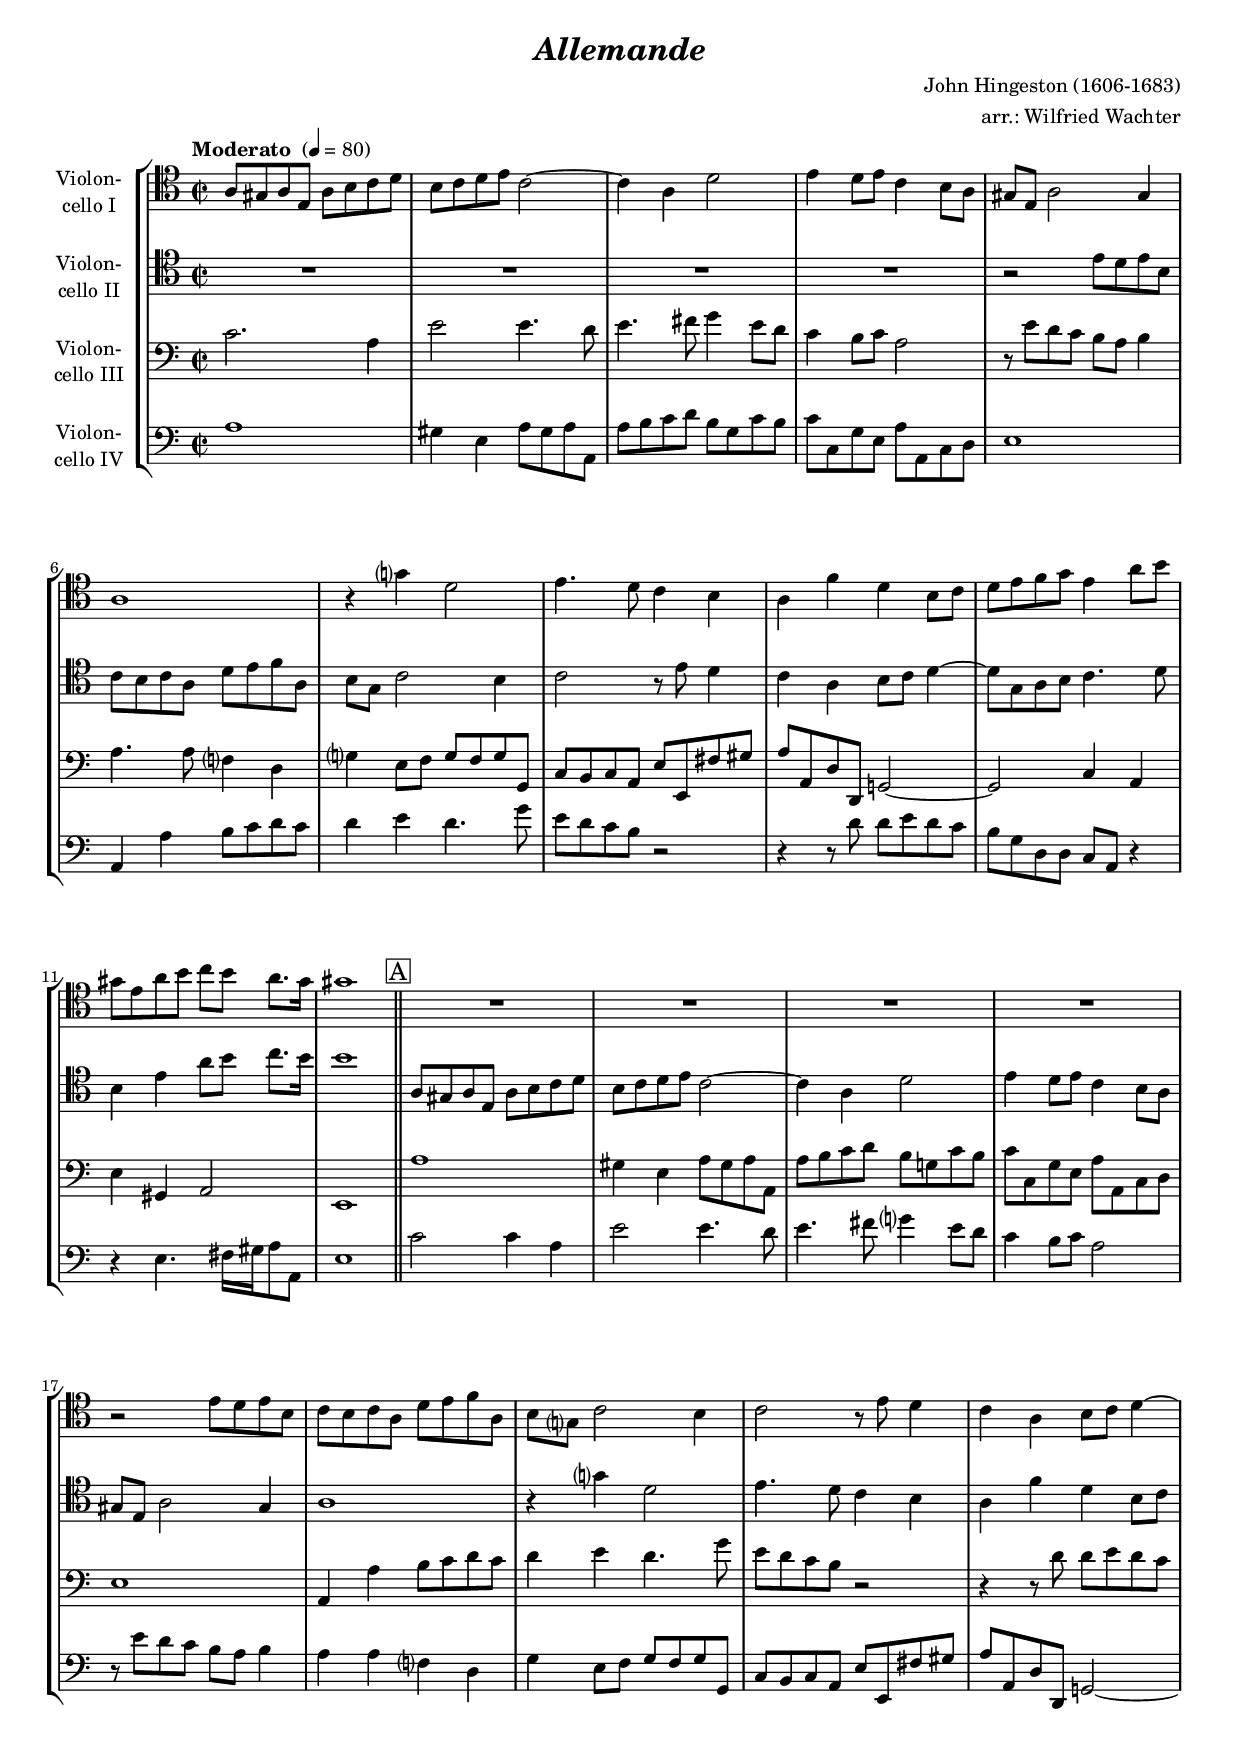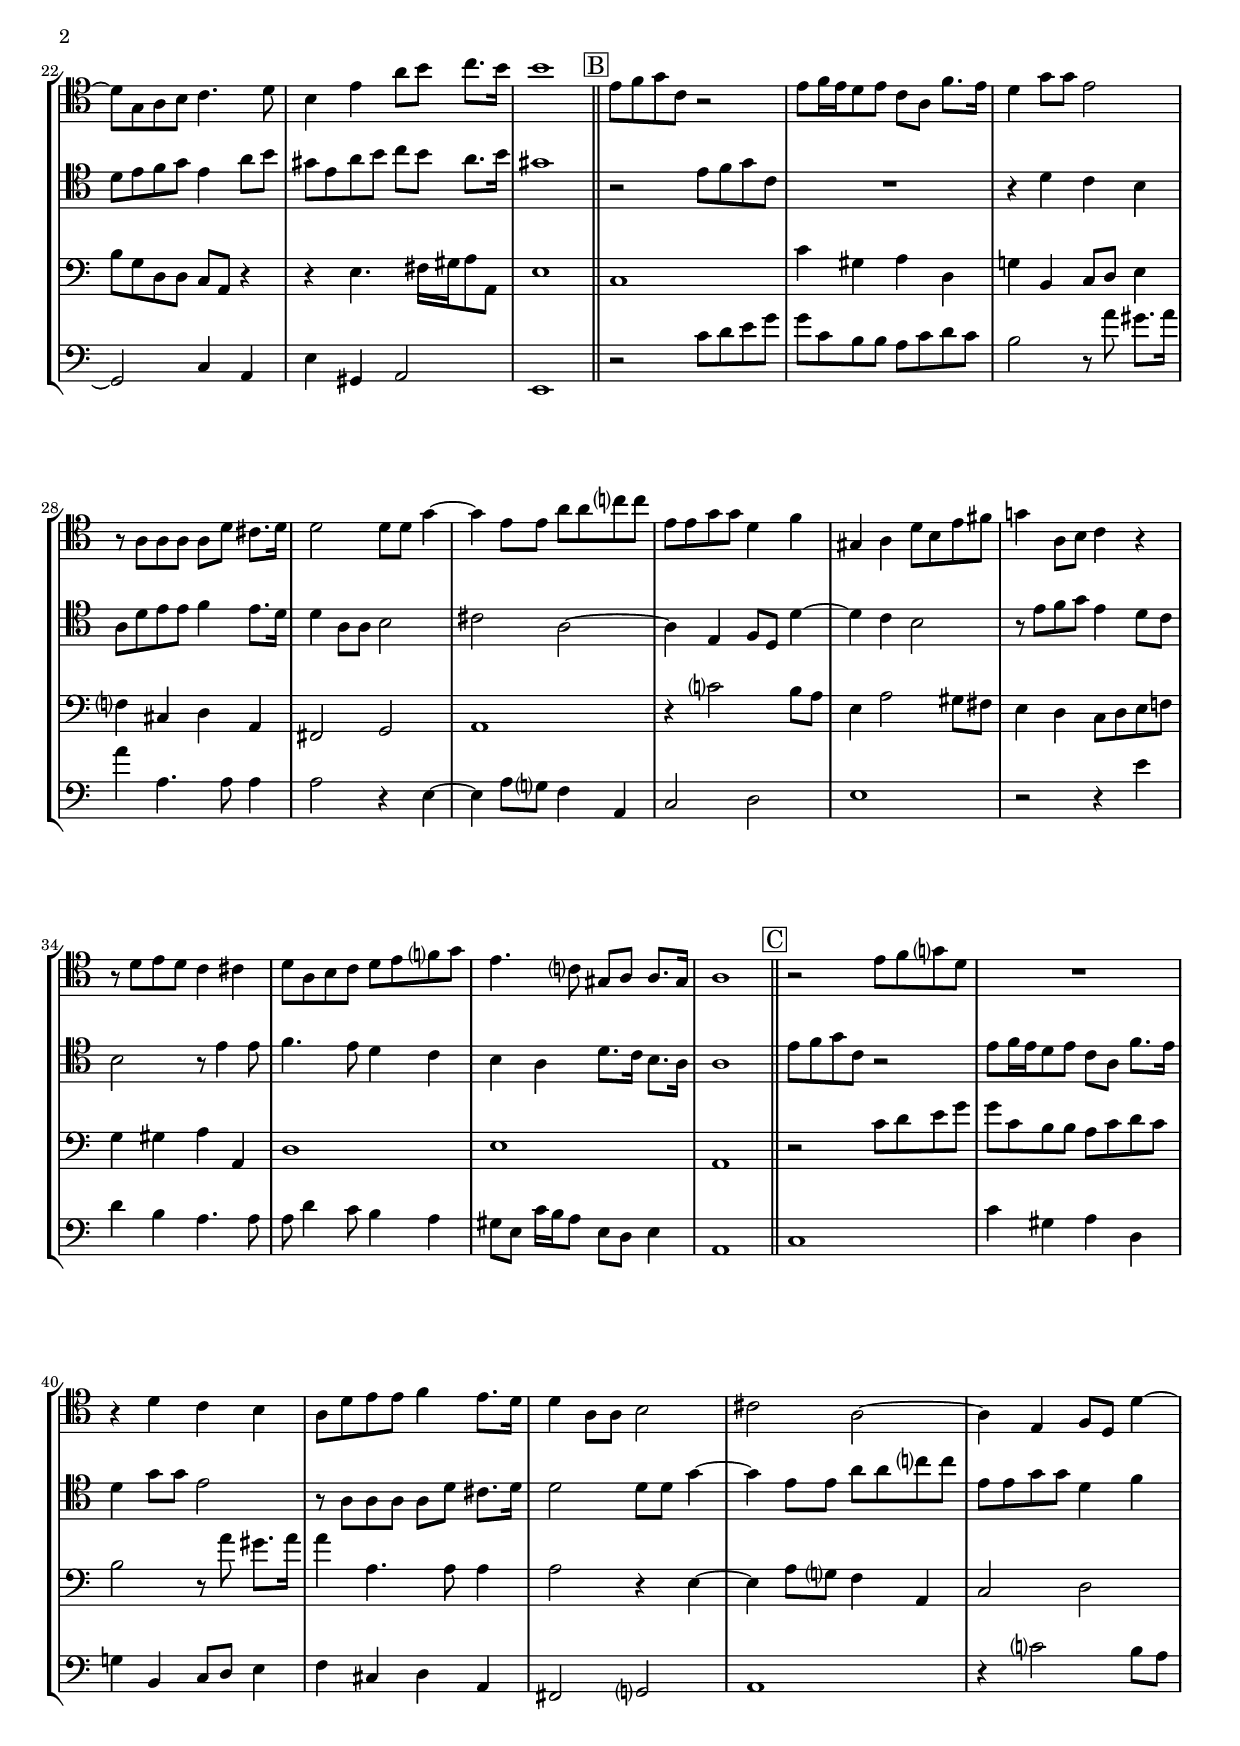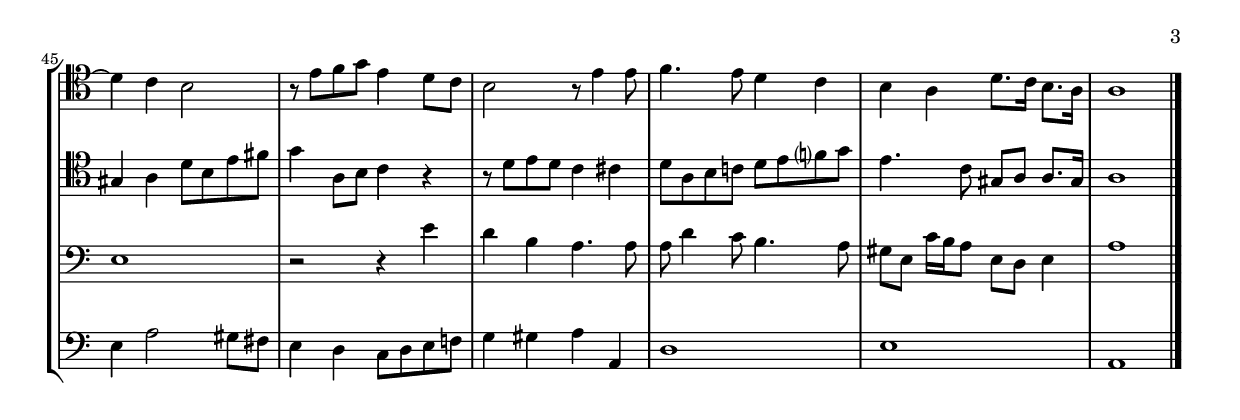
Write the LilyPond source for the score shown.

\version "2.18.2"
\include "deutsch.ly"
  
#(set-global-staff-size 17.25)

\header {
  title     = \markup \bold \italic "Allemande"
  composer  = "John Hingeston (1606-1683)"
  arranger  = "arr.: Wilfried Wachter"
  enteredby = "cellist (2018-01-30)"
%  piece     = ""
}

voiceconsts = {
  \key a \minor
  \time 2/2
  \clef "bass"
%  \numericTimeSignature
  \compressFullBarRests
  % Set default beaming for all staves
% \set Timing.beamExceptions = #'()
% \set Timing.baseMoment     = #(ly:make-moment 1 4)
% \set Timing.beatStructure  = #'(1 1 1)
  \tempo "Moderato " 4=80
}

micl = "clarinet"
mifl = "flute"
miob = "oboe"
mifh = "french horn"
misx = "tenor sax"
mist = "string ensemble 1"
miba = "cello"

boxa = { \bar "||" \mark \markup \box "A" }
boxb = { \bar "||" \mark \markup \box "B" }
boxc = { \bar "||" \mark \markup \box "C" }

va = \relative c' {
  \voiceconsts
  \clef "tenor"

  a8 gis a e a h c d
  h c d e c2~
  c4 a d2
  e4 d8 e c4 h8 a
  gis e a2 gis4
  a1
  r4 g'? d2
  e4. d8 c4 h

  a f' d h8 c
  d e f g e4 a8 h
  gis e a h c h a8.[ gis16]
  gis1 \boxa
  R1*4
  r2 e8 d e h
  c h c a d e f a,

  h g? c2 h4
  c2 r8 e d4
  c a h8 c d4~
  d8 g, a h c4. d8
  h4 e a8 h c8.[ h16]
  h1 \boxb
  e,8 f g c, r2

  e8 f16 e d8 e c a f'8.[ e16]
  d4 g8 g e2
  r8 a, a a a d cis8.[ d16]
  d2 d8 d g4~
  g e8 e a a c? c
  e, e g g d4 f

  gis, a d8 h e fis
  g!4 a,8 h c4 r
  r8 d e d c4 cis
  d8 a h c d e f? g
  e4. c?8 gis a a8.[ gis16]
  a1 \boxc

  r2 e'8 f g? d
  R1
  r4 d c h
  a8 d e e f4 e8.[ d16]
  d4 a8 a h2
  cis a~
  a4 e f8 d d'4~
  d c h2
  r8 e f g e4 d8 c

  h2 r8 e4 e8
  f4. e8 d4 c
  h a d8.[ c16] h8. a16
  a1 \bar "|."
}

vb = \relative c' {
  \voiceconsts
  \clef "tenor"

  R1*4
  r2 e8 d e h
  c h c a d e f a,
  h g c2 h4
  c2 r8 e d4
  c a h8 c d4~
  d8 g, a h c4. d8

  h4 e a8 h c8.[ h16]
  h1 \boxa
  a,8 gis a e a h c d
  h c d e c2~
  c4 a d2
  e4 d8 e c4 h8 a
  gis e a2 gis4
  a1

  r4 g'? d2
  e4. d8 c4 h
  a f' d h8 c
  d e f g e4 a8 h
  gis e a h c h a8.[ h16]
  gis1 \boxb
  r2 e8 f g c,
  R1

  r4 d c h
  a8 d e e f4 e8.[ d16]
  d4 a8 a h2
  cis a~
  a4 e f8 d d'4~
  d c h2
  r8 e f g e4 d8 c
  h2 r8 e4 e8

  f4. e8 d4 c
  h a d8.[ c16] h8. a16
  a1 \boxc
  e'8 f g c, r2
  e8 f16 e d8 e c a f'8.[ e16]
  d4 g8 g e2
  r8 a, a a a d cis8.[ d16]

  d2 d8 d g4~
  g e8 e a a c? c
  e, e g g d4 f
  gis, a d8 h e fis
  g4 a,8 h c4 r
  r8 d e d c4 cis

  d8 a h c! d e f? g
  e4. c8 gis a a8.[ gis16]
  a1 \bar "|."
}

vc = \relative c' {
  \voiceconsts

  c2. a4
  e'2 e4. d8
  e4. fis8 g4 e8 d
  c4 h8 c a2
  r8 e' d c h a h4
  a4. a8 f?4 d
  g? e8 f g f g g,

  c h c a e' e, fis' gis
  a a, d d, g!2~
  g c4 a
  e' gis, a2
  e1 \boxa
  a'
  gis4 e a8 gis a a,
  a' h c d h g! c h

  c c, g' e a a, c d
  e1
  a,4 a' h8 c d c
  d4 e d4. g8
  e d c h r2
  r4 r8 d d e d c

  h g d d c a r4
  r e'4. fis16 gis a8 a,
  e'1 \boxb
  c
  c'4 gis a d,
  g! h, c8 d e4
  f? cis d a
  fis2 g
  a1

  r4 c'?2 h8 a
  e4 a2 gis8 fis
  e4 d c8 d e f!
  g4 gis a a,
  d1
  e
  a, \boxc
  r2 c'8 d e g

  g c, h h a c d c
  h2 r8 a' gis8.[ a16]
  a4 a,4. a8 a4
  a2 r4 e~
  e a8 g? f4 a,
  c2 d
  e1
  r2 r4 e'

  d h a4. a8
  a d4 c8 h4. a8
  gis e c'16[ h a8] e d e4
  a1 \bar "|."
}

vd = \relative c' {
  \voiceconsts

  a1
  gis4 e a8 gis a a,
  a' h c d h g c h
  c c, g' e a a, c d
  e1
  a,4 a' h8 c d c
  d4 e d4. g8

  e d c h r2
  r4 r8 d d e d c
  h g d d c a r4
  r e'4. fis16 gis a8 a,
  e'1 \boxa
  c'2 c4 a
  e'2 e4. d8

  e4. fis8 g?4 e8 d
  c4 h8 c a2
  r8 e' d c h a h4
  a a f? d
  g e8 f g f g g,
  c h c a e' e, fis' gis

  a a, d d, g!2~
  g c4 a e' gis, a2
  e1 \boxb
  r2 c''8 d e g
  g c, h h a c d c
  h2 r8 a' gis8.[ a16]

  a4 a,4. a8 a4
  a2 r4 e~
  e a8 g? f4 a,
  c2 d
  e1
  r2 r4 e'
  d h a4. a8
  a d4 c8 h4 a
  gis8 e c'16[ h a8] e d e4

  a,1 \boxc
  c
  c'4 gis a d,
  g! h, c8 d e4
  f cis d a
  fis2 g?
  a1
  r4 c'?2 h8 a
  e4 a2 gis8 fis

  e4 d c8 d e f!
  g4 gis a a,
  d1
  e
  a, \bar "|."
}


music = \new StaffGroup <<
      \new Staff {
	\set Staff.midiInstrument = \miba
	\set Staff.instrumentName = \markup \center-column { "Violon-" "cello I" }
	\transpose a a { \va }
      }

      \new Staff {
	\set Staff.midiInstrument = \miba
	\set Staff.instrumentName = \markup \center-column { "Violon-" "cello II" }
	\transpose a a { \vb }
      }

      \new Staff {
	\set Staff.midiInstrument = \miba
	\set Staff.instrumentName = \markup \center-column { "Violon-" "cello III" }
	\transpose a a { \vc }
      }

      \new Staff {
	\set Staff.midiInstrument = \miba
	\set Staff.instrumentName = \markup \center-column { "Violon-" "cello IV" }
	\transpose a a { \vd }
      }
>>

\book {
  \score {
    \music
    \layout {}
  }

  \score {
    \unfoldRepeats \music

    \midi {
      \context {
        \Score
      }
    }
  }
}
